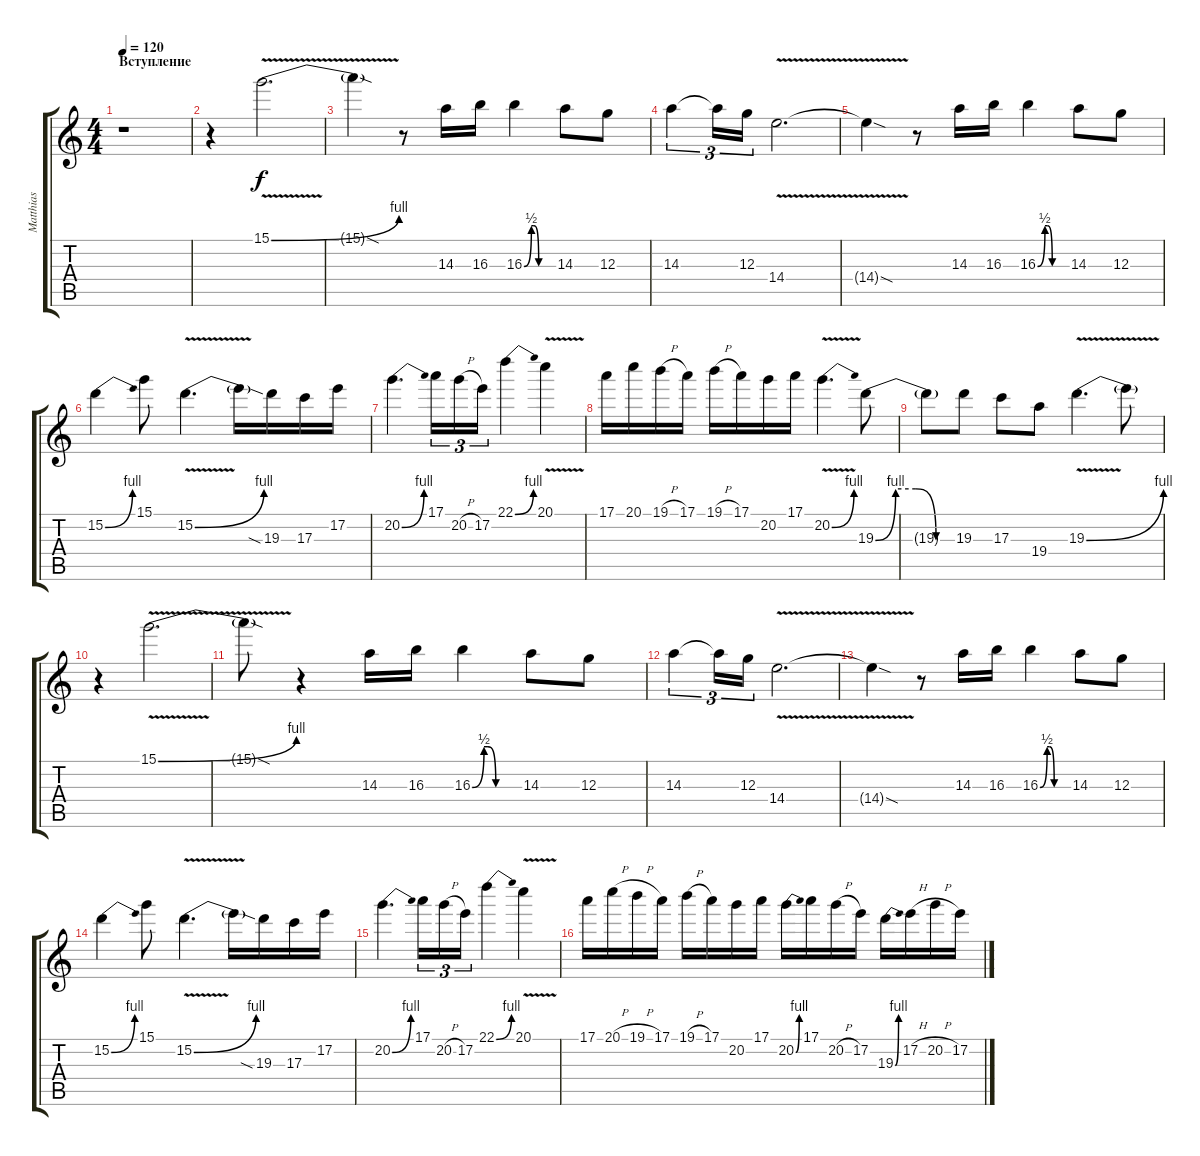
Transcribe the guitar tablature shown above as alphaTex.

\track ("Matthias" "Matthias") {instrument distortionguitar}
\staff {score tabs}
\tuning (E4 B3 G3 D3 A2 E2) {hide}
\ts (4 4)
\section ("" "Вступление")
\tempo 120
\clef g2
\ks c
r.1{dy f instrument distortionguitar} |
r.4 15.1{be (bend 0 0 60 4) v}.2{d} |
15.1{sod t}.4 r.8 14.3.16 16.3.16 16.3{be (custom 0 0 15 2 20 2 30 0 45 0 60 0)}.4 14.3.8 12.3.8 |
14.3.4{tu (3 2)} 14.3{t}.16{tu (3 2)} 12.3.16{tu (3 2)} 14.4{v}.2{d} |
14.4{sod t}.4 r.8 14.3.16 16.3.16 16.3{be (custom 0 0 15 2 20 2 30 0 45 0 60 0)}.4 14.3.8 12.3.8 |
15.2{be (bend 0 0 60 4)}.4 15.1.8 15.2{be (bend 0 0 60 4) v}.4{d} 15.2{t}.16 19.3{sia}.16 17.3.16 17.2.16 |
20.2{be (bend 0 0 60 4)}.4{d} 17.1.16{tu (3 2)} 20.2{h}.16{tu (3 2)} 17.2.16{tu (3 2)} 22.1{be (bend 0 0 60 4)}.4 20.1{v}.4 |
17.1.16 20.1.16 19.1{h}.16 17.1.16 19.1{h}.16 17.1.16 20.2.16 17.1.16 20.2{be (bend 0 0 60 4) v}.4{d} 19.3{be (custom 0 0 15 4 30 4 45 0 60 0)}.8 |
19.3{t}.8 19.3.8 17.3.8 19.4.8 19.3{be (bend 0 0 60 4) v}.4{d} 19.3{t}.8 |
r.4 15.1{be (bend 0 0 60 4) v}.2{d} |
15.1{sod t}.8 r.4 14.3.16 16.3.16 16.3{be (custom 0 0 15 2 20 2 30 0 45 0 60 0)}.4 14.3.8 12.3.8 |
14.3.4{tu (3 2)} 14.3{t}.16{tu (3 2)} 12.3.16{tu (3 2)} 14.4{v}.2{d} |
14.4{sod t}.4 r.8 14.3.16 16.3.16 16.3{be (custom 0 0 15 2 20 2 30 0 45 0 60 0)}.4 14.3.8 12.3.8 |
15.2{be (bend 0 0 60 4)}.4 15.1.8 15.2{be (bend 0 0 60 4) v}.4{d} 15.2{t}.16 19.3{sia}.16 17.3.16 17.2.16 |
20.2{be (bend 0 0 60 4)}.4{d} 17.1.16{tu (3 2)} 20.2{h}.16{tu (3 2)} 17.2.16{tu (3 2)} 22.1{be (bend 0 0 60 4)}.4 20.1{v}.4 |
17.1.16 20.1{h}.16 19.1{h}.16 17.1.16 19.1{h}.16 17.1.16 20.2.16 17.1.16 20.2{be (bend 0 0 60 4)}.16 17.1.16 20.2{h}.16 17.2.16 19.3{be (bend 0 0 60 4)}.16 17.2{h}.16 20.2{h}.16 17.2.16
